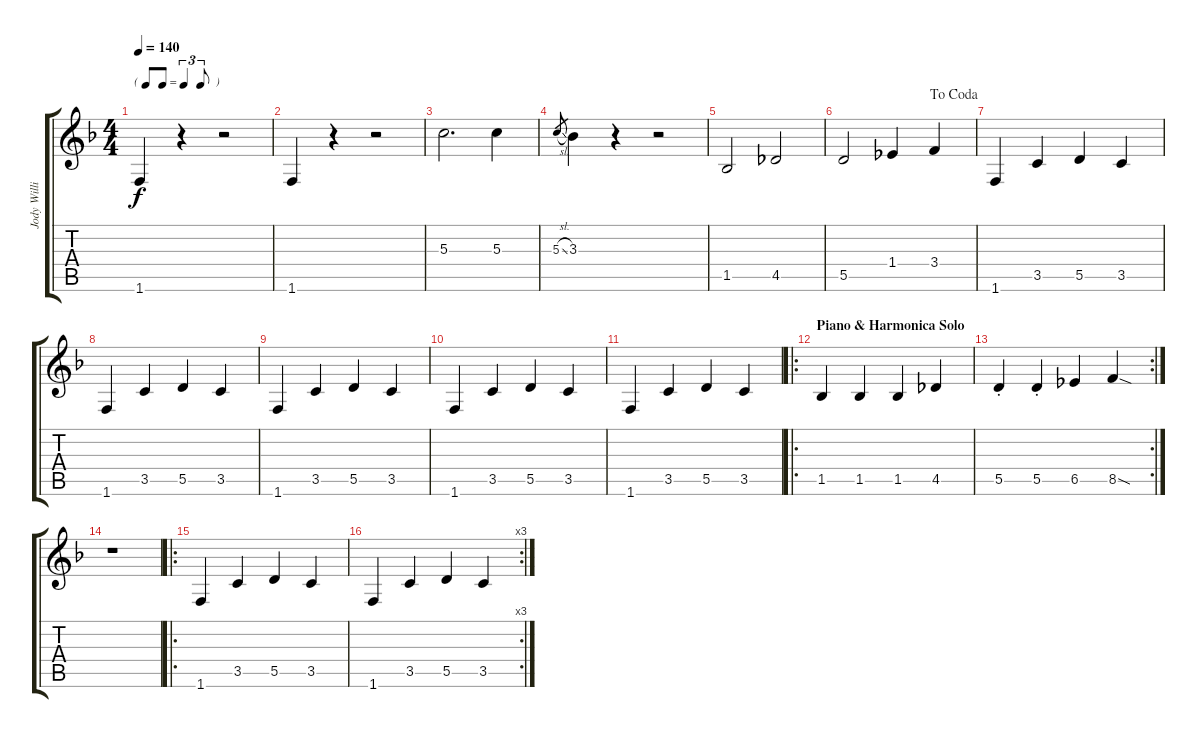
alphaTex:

\track ("Jody Williams - Electric Guitar" "Jody Willi") {instrument overdrivenguitar}
\staff {score tabs}
\tuning (E4 B3 G3 D3 A2 E2) {hide}
\ts (4 4)
\tf triplet8th
\tempo 140
\clef g2
\ks f
1.6.4{dy f} r.4 r.2 |
1.6.4 r.4 r.2 |
5.3.2{d} 5.3.4 |
5.3{sl}.8{gr} 3.3.4 r.4 r.2 |
1.5.2 4.5.2 |
\jump dacoda
5.5.2 1.4.4 3.4.4 |
1.6.4 3.5.4 5.5.4 3.5.4 |
1.6.4 3.5.4 5.5.4 3.5.4 |
1.6.4 3.5.4 5.5.4 3.5.4 |
1.6.4 3.5.4 5.5.4 3.5.4 |
1.6.4 3.5.4 5.5.4 3.5.4 |
\ro
\section ("" "Piano & Harmonica Solo")
1.5.4 1.5.4 1.5.4 4.5.4 |
\rc 2
5.5{st}.4 5.5{st}.4 6.5.4 8.5{sod}.4 |
r.1 |
\ro
1.6.4 3.5.4 5.5.4 3.5.4 |
\rc 3
1.6.4 3.5.4 5.5.4 3.5.4
